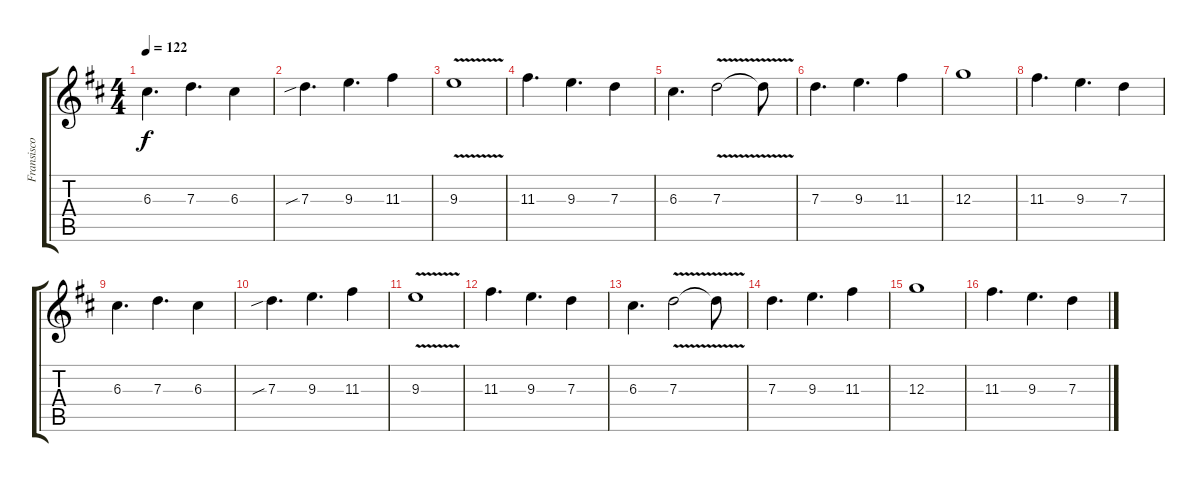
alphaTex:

\track ("Fransisco Miranda" "Fransisco ") {instrument distortionguitar}
\staff {score tabs}
\tuning (E4 B3 G3 D3 A2 E2) {hide}
\ts (4 4)
\tempo 122
\clef g2
\ks d
6.3.4{d dy f} 7.3.4{d} 6.3.4 |
7.3{sib}.4{d volume 12} 9.3.4{d} 11.3.4 |
9.3{v}.1 |
11.3.4{d} 9.3.4{d} 7.3.4 |
6.3.4{d} 7.3{v}.2 7.3{t}.8 |
7.3.4{d} 9.3.4{d} 11.3.4 |
12.3.1 |
11.3.4{d} 9.3.4{d} 7.3.4 |
6.3.4{d} 7.3.4{d} 6.3.4 |
7.3{sib}.4{d volume 12} 9.3.4{d} 11.3.4 |
9.3{v}.1 |
11.3.4{d} 9.3.4{d} 7.3.4 |
6.3.4{d} 7.3{v}.2 7.3{t}.8 |
7.3.4{d} 9.3.4{d} 11.3.4 |
12.3.1 |
11.3.4{d} 9.3.4{d} 7.3.4
